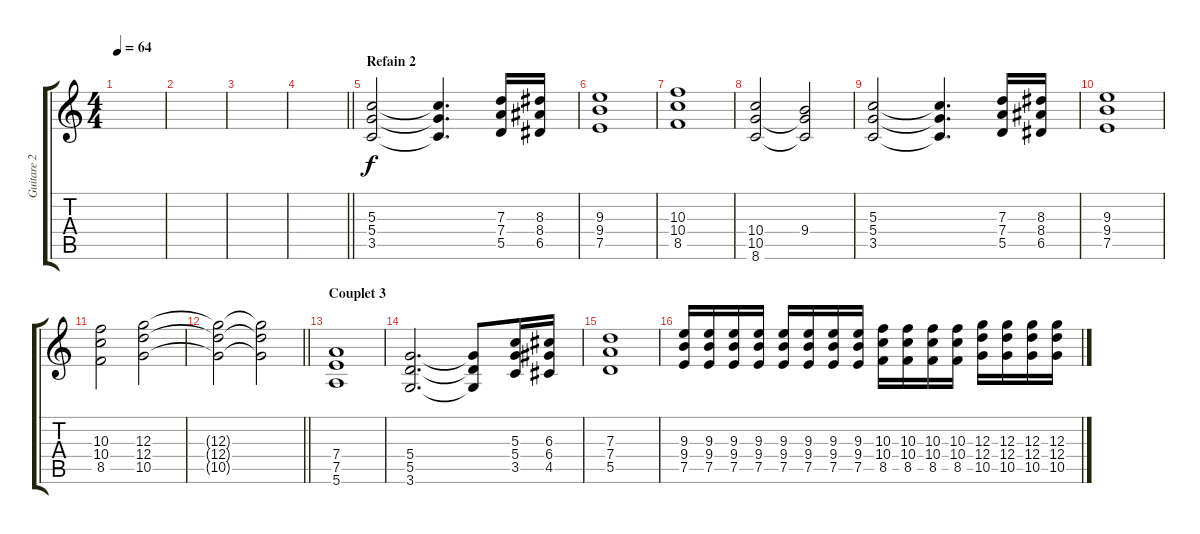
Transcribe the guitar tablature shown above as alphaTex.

\track ("Guitare 2" "Guitare 2") {instrument distortionguitar}
\staff {score tabs}
\tuning (E4 B3 G3 D3 A2 E2) {hide}
\ts (4 4)
\tempo 64
\clef g2
\ks c
|
|
|
\barLineRight lightlight
|
\section ("" "Refain 2")
(5.3 5.4 3.5).2 (5.3{t} 5.4{t} 3.5{t}).4{d} (7.3 7.4 5.5).16 (8.3 8.4 6.5).16 |
(9.3 9.4 7.5).1 |
(10.3 10.4 8.5).1 |
(10.4 10.5 8.6).2 (9.4 10.5{t} 8.6{t}).2 |
(5.3 5.4 3.5).2 (5.3{t} 5.4{t} 3.5{t}).4{d} (7.3 7.4 5.5).16 (8.3 8.4 6.5).16 |
(9.3 9.4 7.5).1 |
(10.3 10.4 8.5).2 (12.3 12.4 10.5).2 |
\barLineRight lightlight
(12.3{t} 12.4{t} 10.5{t}).2 (12.3{t} 12.4{t} 10.5{t}).2 |
\section ("" "Couplet 3")
(7.4 7.5 5.6).1 |
(5.4 5.5 3.6).2{d} (5.4{t} 5.5{t} 3.6{t}).8 (5.3 5.4 3.5).16 (6.3 6.4 4.5).16 |
(7.3 7.4 5.5).1 |
(9.3 9.4 7.5).16 (9.3 9.4 7.5).16 (9.3 9.4 7.5).16 (9.3 9.4 7.5).16 (9.3 9.4 7.5).16 (9.3 9.4 7.5).16 (9.3 9.4 7.5).16 (9.3 9.4 7.5).16 (10.3 10.4 8.5).16 (10.3 10.4 8.5).16 (10.3 10.4 8.5).16 (10.3 10.4 8.5).16 (12.3 12.4 10.5).16 (12.3 12.4 10.5).16 (12.3 12.4 10.5).16 (12.3 12.4 10.5).16
